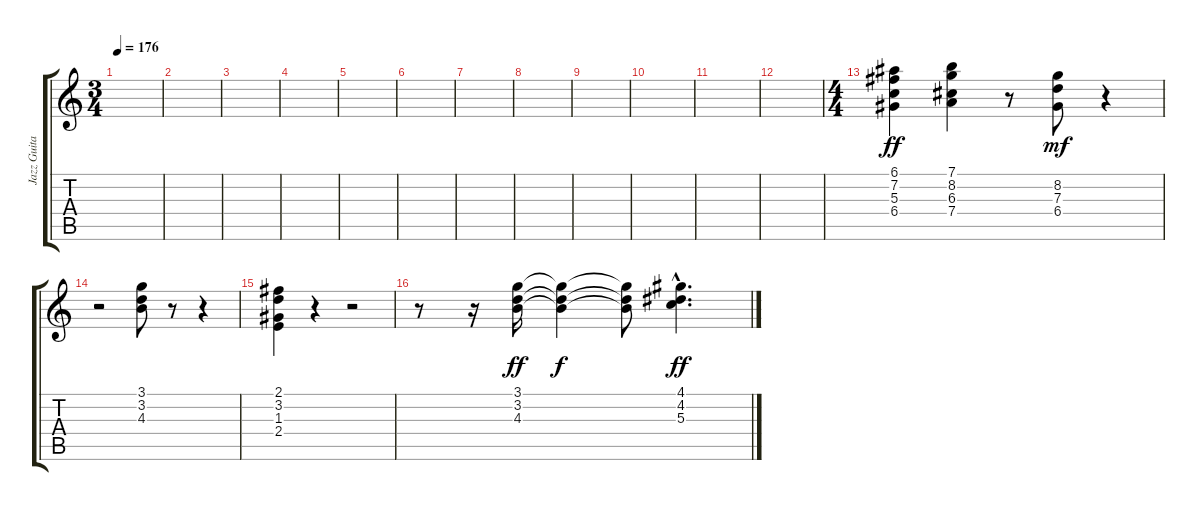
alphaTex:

\track ("Jazz Guitar" "Jazz Guita") {instrument electricguitarjazz}
\staff {score tabs}
\tuning (E4 B3 G3 D3 A2 E2) {hide}
\ts (3 4)
\tempo 176
\clef g2
\ks c
|
|
|
|
|
|
|
|
|
|
|
|
\ts (4 4)
(6.1 7.2 5.3 6.4).4{dy ff} (7.1 8.2 6.3 7.4).4 r.8 (8.2 7.3 6.4).8{dy mf} r.4 |
r.2 (3.1 3.2 4.3).8 r.8 r.4 |
(2.1 3.2 1.3 2.4).4 r.4 r.2 |
r.8 r.16 (3.1 3.2 4.3).16{dy ff} (3.1{t} 3.2{t} 4.3{t}).4{dy f} (3.1{t} 3.2{t} 4.3{t}).8 (4.1{hac} 4.2{hac} 5.3{hac}).4{d dy ff}
